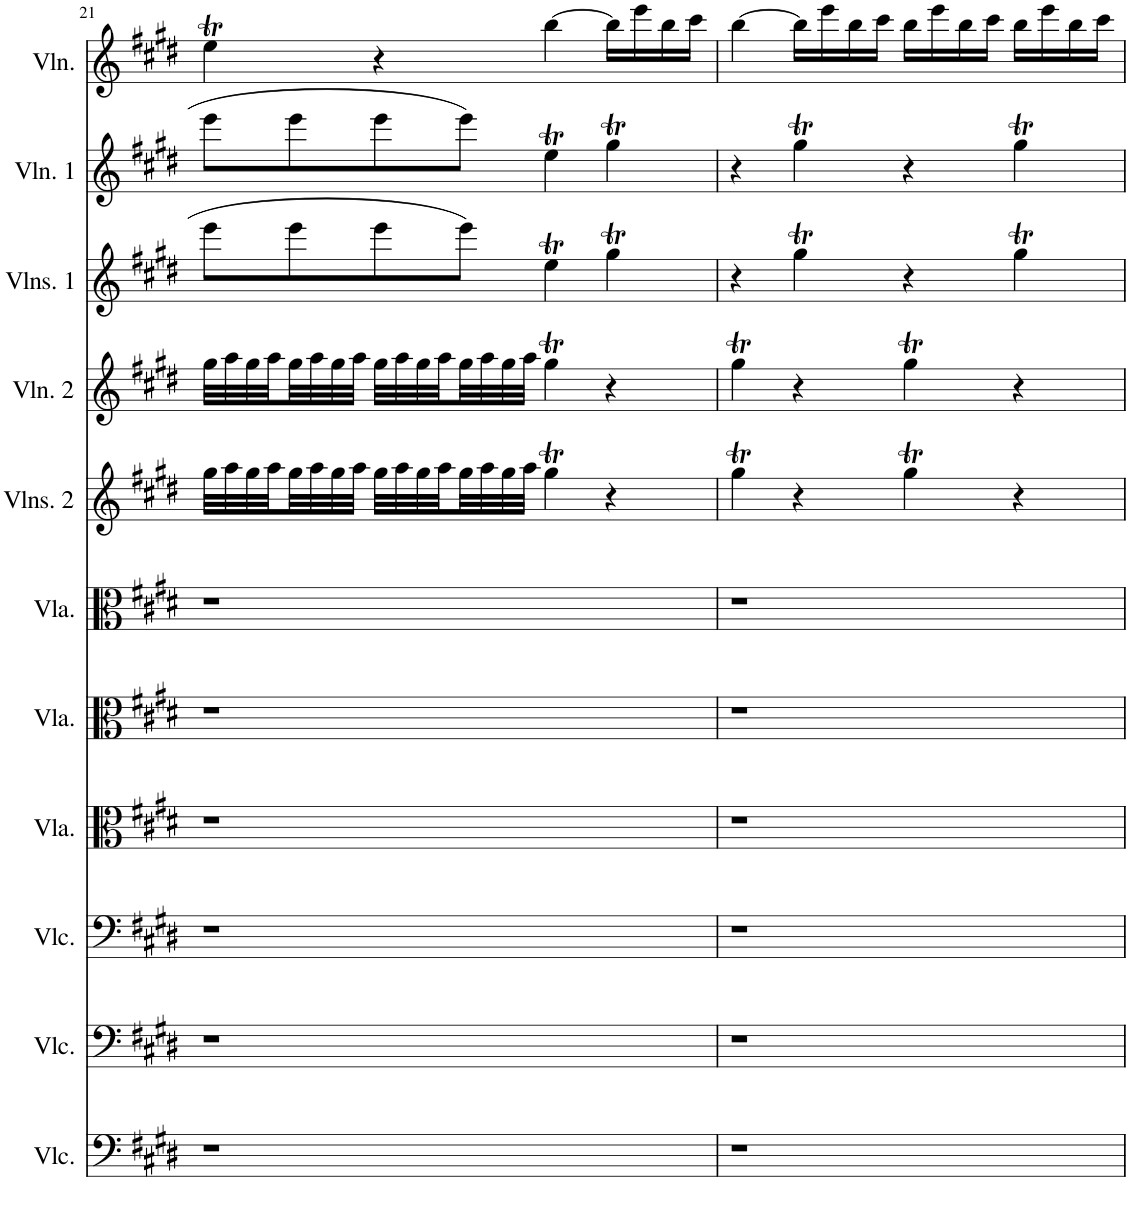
**kern	**kern	**kern	**kern	**kern	**kern	**kern	**kern	**kern	**kern	**kern
*part11	*part10	*part9	*part8	*part7	*part6	*part5	*part4	*part3	*part2	*part1
*staff11	*staff10	*staff9	*staff8	*staff7	*staff6	*staff5	*staff4	*staff3	*staff2	*staff1
*I"Violoncello	*I"Violoncello	*I"Violoncello	*I"Viola	*I"Viola	*I"Viola	*I"Violins 2	*I"Violin 2	*I"Violins 1	*I"Violin 1	*I"Violin
*I'Vlc.	*I'Vlc.	*I'Vlc.	*I'Vla.	*I'Vla.	*I'Vla.	*I'Vlns. 2	*I'Vln. 2	*I'Vlns. 1	*I'Vln. 1	*I'Vln.
!!LO:PB:g=z
*clefF4	*clefF4	*clefF4	*clefC3	*clefC3	*clefC3	*clefG2	*clefG2	*clefG2	*clefG2	*clefG2
*k[f#c#g#d#]	*k[f#c#g#d#]	*k[f#c#g#d#]	*k[f#c#g#d#]	*k[f#c#g#d#]	*k[f#c#g#d#]	*k[f#c#g#d#]	*k[f#c#g#d#]	*k[f#c#g#d#]	*k[f#c#g#d#]	*k[f#c#g#d#]
*M4/4	*M4/4	*M4/4	*M4/4	*M4/4	*M4/4	*M4/4	*M4/4	*M4/4	*M4/4	*M4/4
=21	=21	=21	=21	=21	=21	=21	=21	=21	=21	=21
1r	1r	1r	1r	1r	1r	32gg#\LLL	32gg#\LLL	8eee\L	8eee\L	4eeT\
.	.	.	.	.	.	32aa\	32aa\	.	.	.
.	.	.	.	.	.	32gg#\	32gg#\	.	.	.
.	.	.	.	.	.	32aa\	32aa\	.	.	.
.	.	.	.	.	.	32gg#\	32gg#\	8eee\	8eee\	.
.	.	.	.	.	.	32aa\	32aa\	.	.	.
.	.	.	.	.	.	32gg#\	32gg#\	.	.	.
.	.	.	.	.	.	32aa\JJJ	32aa\JJJ	.	.	.
.	.	.	.	.	.	32gg#\LLL	32gg#\LLL	8eee\	8eee\	4r
.	.	.	.	.	.	32aa\	32aa\	.	.	.
.	.	.	.	.	.	32gg#\	32gg#\	.	.	.
.	.	.	.	.	.	32aa\	32aa\	.	.	.
.	.	.	.	.	.	32gg#\	32gg#\	8eee\J	8eee\J	.
.	.	.	.	.	.	32aa\	32aa\	.	.	.
.	.	.	.	.	.	32gg#\	32gg#\	.	.	.
.	.	.	.	.	.	32aa\JJJ	32aa\JJJ	.	.	.
.	.	.	.	.	.	4gg#t\	4gg#t\	4eeT\	4eeT\	[4bb\
.	.	.	.	.	.	4r	4r	4gg#t\	4gg#t\	16bb\LL]
.	.	.	.	.	.	.	.	.	.	16eee\
.	.	.	.	.	.	.	.	.	.	16bb\
.	.	.	.	.	.	.	.	.	.	16ccc#\JJ
=22	=22	=22	=22	=22	=22	=22	=22	=22	=22	=22
1r	1r	1r	1r	1r	1r	4gg#t\	4gg#t\	4r	4r	[4bb\
.	.	.	.	.	.	4r	4r	4gg#t\	4gg#t\	16bb\LL]
.	.	.	.	.	.	.	.	.	.	16eee\
.	.	.	.	.	.	.	.	.	.	16bb\
.	.	.	.	.	.	.	.	.	.	16ccc#\JJ
.	.	.	.	.	.	4gg#t\	4gg#t\	4r	4r	16bb\LL
.	.	.	.	.	.	.	.	.	.	16eee\
.	.	.	.	.	.	.	.	.	.	16bb\
.	.	.	.	.	.	.	.	.	.	16ccc#\JJ
.	.	.	.	.	.	4r	4r	4gg#t\	4gg#t\	16bb\LL
.	.	.	.	.	.	.	.	.	.	16eee\
.	.	.	.	.	.	.	.	.	.	16bb\
.	.	.	.	.	.	.	.	.	.	16ccc#\JJ
=	=	=	=	=	=	=	=	=	=	=
*-	*-	*-	*-	*-	*-	*-	*-	*-	*-	*-
